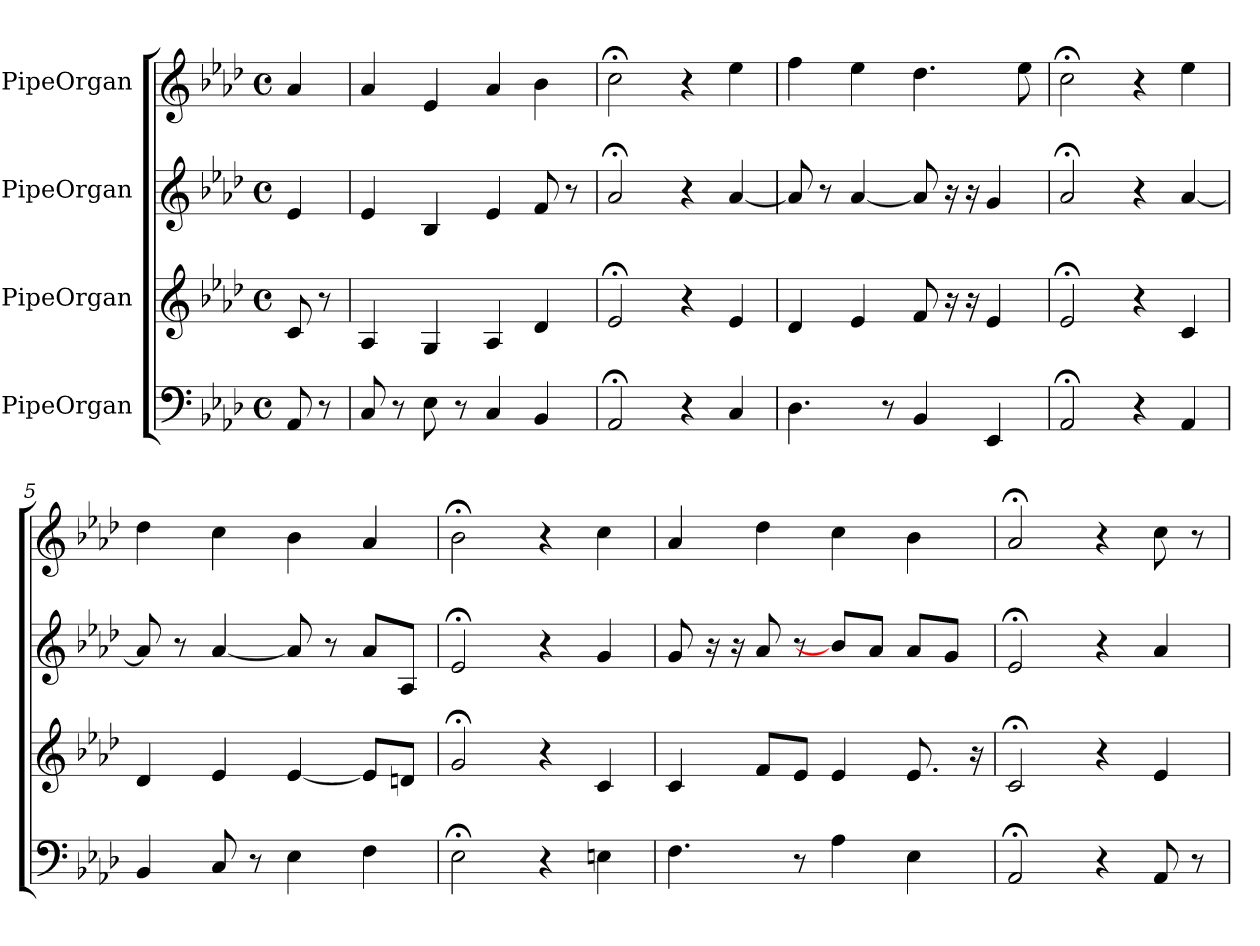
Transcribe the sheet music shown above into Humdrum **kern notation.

**kern	**kern	**kern	**kern
*part4	*part3	*part2	*part1
*staff4	*staff3	*staff2	*staff1
*I"PipeOrgan	*I"PipeOrgan	*I"PipeOrgan	*I"PipeOrgan
*k[b-e-a-d-]	*k[b-e-a-d-]	*k[b-e-a-d-]	*k[b-e-a-d-]
*A-:	*A-:	*A-:	*A-:
*M4/4	*M4/4	*M4/4	*M4/4
*met(c)	*met(c)	*met(c)	*met(c)
*MM60	*MM60	*MM60	*MM60
=	=	=	=
8AA-	8c	4e-	4a-
8r	8r	.	.
=1	=1	=1	=1
8C	4A-	4e-	4a-
8r	.	.	.
8E-	4G	4B-	4e-
8r	.	.	.
4C	4A-	4e-	4a-
4BB-	4d-	8f	4b-
.	.	8r	.
=2	=2	=2	=2
2AA-;<	2e-;<	2a-;<	2cc;<
4r	4r	4r	4r
4C	4e-	[4a-	4ee-
=3	=3	=3	=3
4.D-	4d-	8a-]	4ff
.	.	8r	.
.	4e-	[4a-	4ee-
8r	.	.	.
4BB-	8f	8a-]	4.dd-
.	16r	16r	.
.	16r	16r	.
4EE-	4e-	4g	.
.	.	.	8ee-
=4	=4	=4	=4
2AA-;<	2e-;<	2a-;<	2cc;<
4r	4r	4r	4r
4AA-	4c	[4a-	4ee-
=5	=5	=5	=5
4BB-	4d-	8a-]	4dd-
.	.	8r	.
8C	4e-	[4a-	4cc
8r	.	.	.
4E-	[4e-	8a-]	4b-
.	.	8r	.
4F	8e-L]	8a-L	4a-
.	8dnJ	8A-J	.
=6	=6	=6	=6
2E-;<	2g;<	2e-;<	2b-;<
4r	4r	4r	4r
4En	4c	4g	4cc
=7	=7	=7	=7
4.F	4c	8g	4a-
.	.	16r	.
.	.	16r	.
.	8fL	8a-	4dd-
8r	8e-J	8r	.
4A-	4e-	8b-L]	4cc
.	.	8a-J	.
4E-	8.e-	8a-L	4b-
.	.	8gJ	.
.	16r	.	.
=8	=8	=8	=8
2AA-;<	2c;<	2e-;<	2a-;<
4r	4r	4r	4r
8AA-	4e-	4a-	8cc
8r	.	.	8r
=	=	=	=
*-	*-	*-	*-
